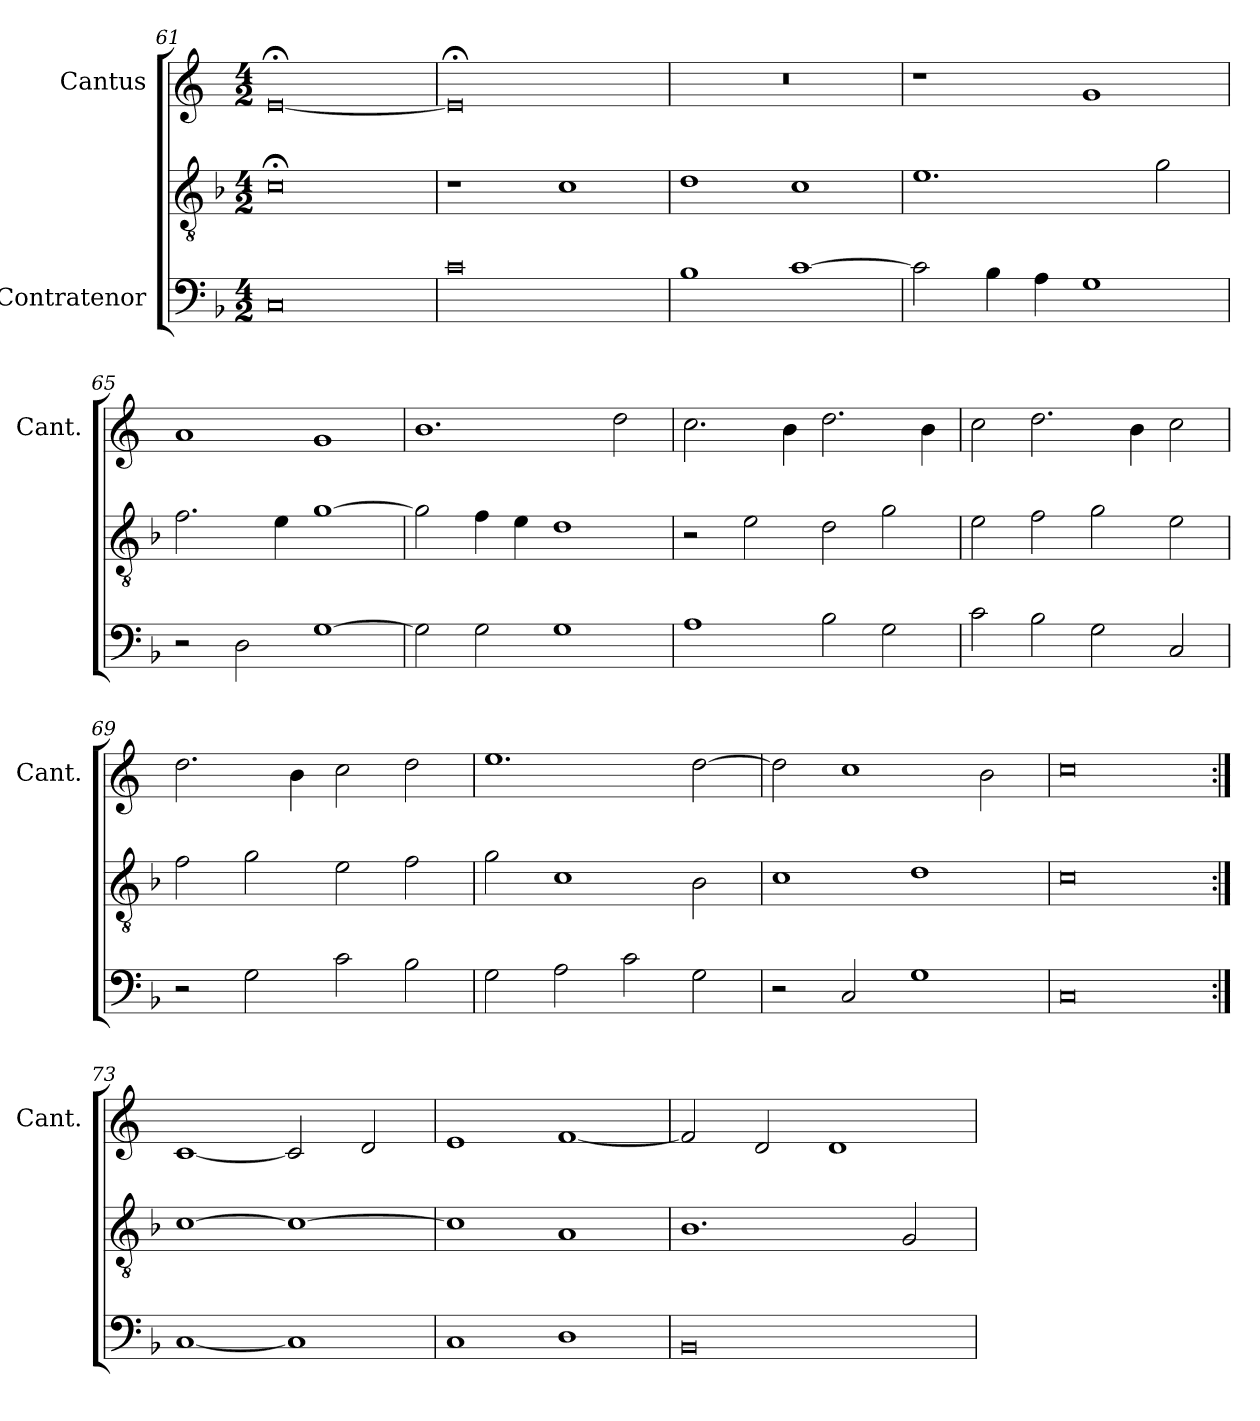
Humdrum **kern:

**kern	**kern	**kern
*part3	*part2	*part1
*staff3	*staff2	*staff1
*I"Contratenor	*	*I"Cantus
*	*	*I'Cant.
*clefF4	*clefGv2	*clefG2
*	*ITrd7c12	*
*k[b-]	*k[b-]	*k[]
*F:	*F:	*C:
*M4/2	*M4/2	*M4/2
=61	=61	=61
0C/	0C;<\	[0e;</
=62	=62	=62
0c\	1r	0e;</]
.	1C\	.
=63	=63	=63
1B-\	1D\	0r
[1c\	1C\	.
=64	=64	=64
2c\]	1.E\	1r
4B-\	.	.
4A\	.	.
1G\	.	1g/
.	2G\	.
=65	=65	=65
2r	2.F\	1a/
2D\	.	.
.	4E\	.
[1G\	[1G\	1g/
=66	=66	=66
2G\]	2G\]	1.b\
2G\	4F\	.
.	4E\	.
1G\	1D\	.
.	.	2dd\
=67	=67	=67
1A\	2r	2.cc\
.	2E\	.
.	.	4b\
2B-\	2D\	2.dd\
2G\	2G\	.
.	.	4b\
=68	=68	=68
2c\	2E\	2cc\
2B-\	2F\	2.dd\
2G\	2G\	.
.	.	4b\
2C/	2E\	2cc\
=69	=69	=69
2r	2F\	2.dd\
2G\	2G\	.
.	.	4b\
2c\	2E\	2cc\
2B-\	2F\	2dd\
=70	=70	=70
2G\	2G\	1.ee\
2A\	1C\	.
2c\	.	.
2G\	2BB-\	[2dd\
=71	=71	=71
*	*	*^
2r	1C\	2dd\]	0ryy
2C/	.	1cc\	.
1G\	1D\	.	.
.	.	2b\	.
*	*	*v	*v
=72	=72	=72
0C/	0C\	0cc\
=73:|!	=73:|!	=73:|!
[1C/	[1C\	[1c/
1C/]	1C\_	2c/]
.	.	2d/
=74	=74	=74
1C/	1C\]	1e/
1D\	1AA/	[1f/
=75	=75	=75
0BB-/	1.BB-\	2f/]
.	.	2d/
.	.	1d/
.	2GG/	.
=	=	=
*-	*-	*-
